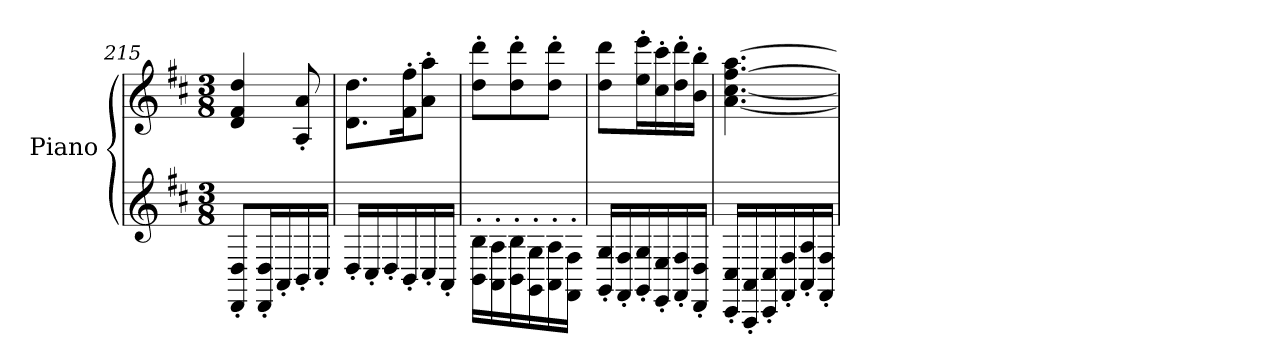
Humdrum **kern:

**kern	**kern
*part1	*part1
*staff2	*staff1
*I"Piano	*
*I'Pno.	*
*clefG2	*clefG2
*k[f#c#]	*k[f#c#]
*M3/8	*M3/8
=215	=215
8DD/' 8D/'L	4d/ 4f#/ 4dd/
16DD/' 16D/'L	.
16AA'/	.
16BB'/	8A/' 8a/'
16C#'/JJ	.
=216	=216
16D'/LL	8.d\ 8.dd\L
16C#'/	.
16D'/	.
16BB'/	16f#\' 16ff#\'K
16C#'/	8a\' 8aa\'J
16AA'/JJ	.
!!LO:LB:g=z
=217	=217
16BB\' 16B\'LL	8dd\' 8ddd\'L
16AA\' 16A\'	.
16BB\' 16B\'	8dd\' 8ddd\'
16GG\' 16G\'	.
16AA\' 16A\'	8dd\' 8ddd\'J
16FF#\' 16F#\'JJ	.
=218	=218
16GG/' 16G/'LL	8dd\ 8ddd\L
16FF#/' 16F#/'	.
16GG/' 16G/'	16ee\' 16eee\'L
16EE/' 16E/'	16cc#\' 16ccc#\'
16FF#/' 16F#/'	16dd\' 16ddd\'
16DD/' 16D/'JJ	16b\' 16bb\'JJ
=219	=219
16CC#/' 16C#/'LL	[4.a\ [4.cc#\ [4.ff#\ [4.aa\
16AAA/' 16AA/'	.
16CC#/' 16C#/'	.
16FF#/' 16F#/'	.
16AA/' 16A/'	.
16FF#/' 16F#/'JJ	.
=	=
*-	*-
